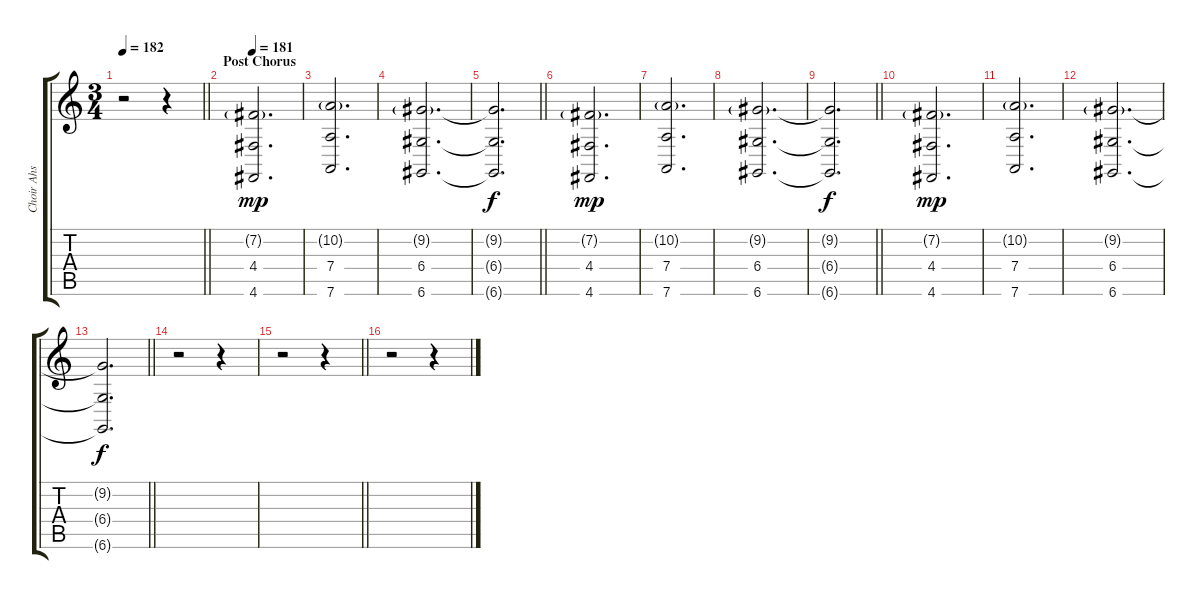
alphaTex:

\track ("Choir Ahs" "Choir Ahs") {instrument choiraahs}
\staff {score tabs}
\tuning (E4 B3 G3 D3 A2 D2) {hide}
\ts (3 4)
\tempo 182
\clef g2
\barLineRight lightlight
\ks c
r.2{dy f} r.4 |
\section ("" "Post Chorus")
\tempo 181
(7.2{g} 4.4 4.6).2{d dy mp volume 16} |
(10.2{g} 7.4 7.6).2{d} |
(9.2{g} 6.4 6.6).2{d} |
\barLineRight lightlight
(9.2{t} 6.4{t} 6.6{t}).2{d dy f} |
(7.2{g} 4.4 4.6).2{d dy mp} |
(10.2{g} 7.4 7.6).2{d} |
(9.2{g} 6.4 6.6).2{d} |
\barLineRight lightlight
(9.2{t} 6.4{t} 6.6{t}).2{d dy f} |
(7.2{g} 4.4 4.6).2{d dy mp} |
(10.2{g} 7.4 7.6).2{d} |
(9.2{g} 6.4 6.6).2{d} |
\barLineRight lightlight
(9.2{t} 6.4{t} 6.6{t}).2{d dy f} |
r.2 r.4 |
\barLineRight lightlight
r.2 r.4 |
r.2 r.4
